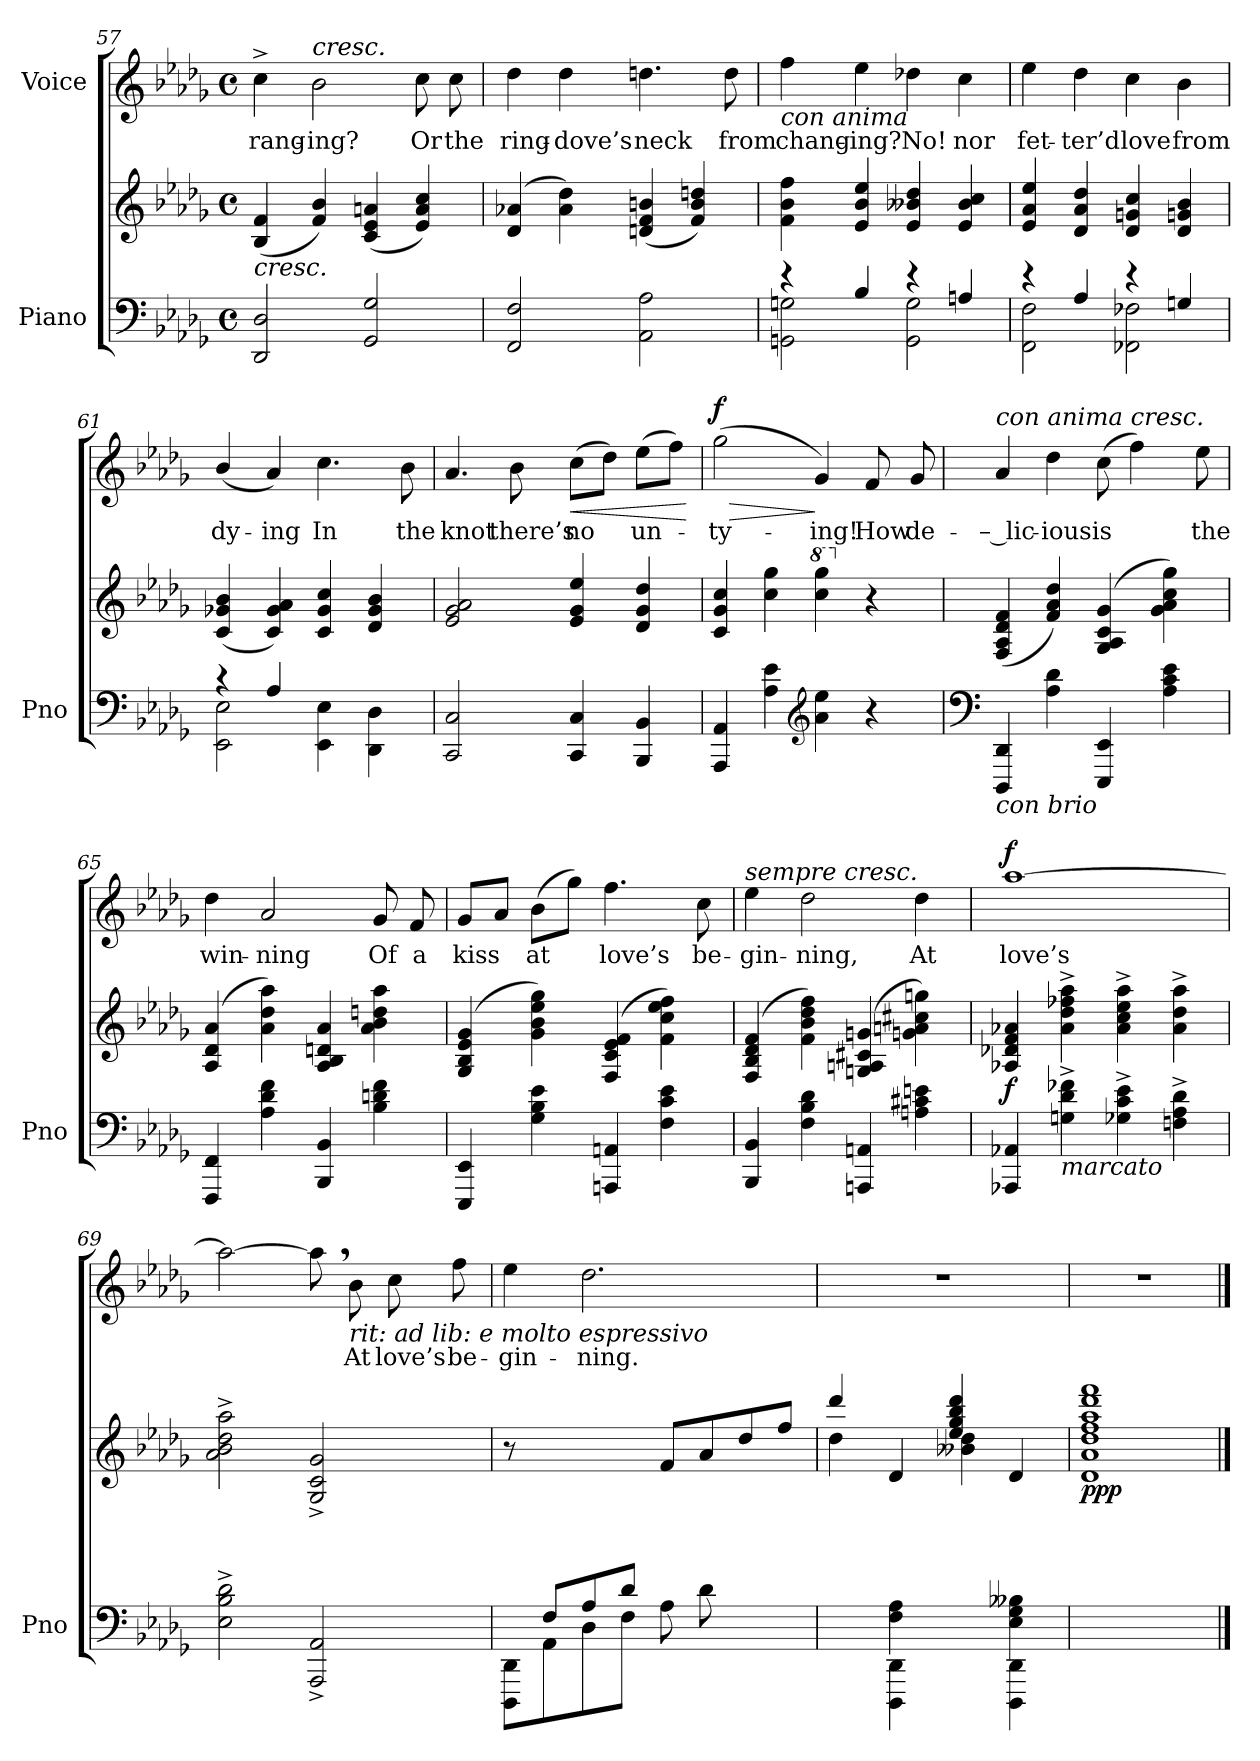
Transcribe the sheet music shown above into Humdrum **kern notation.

**kern	**kern	**dynam	**kern	**text	**dynam
*part2	*part2	*part2	*part1	*part1	*part1
*staff3	*staff2	*staff2/3	*staff1	*staff1	*staff1
*I"Piano	*	*	*I"Voice	*	*
*I'Pno	*	*	*	*	*
*clefF4	*clefG2	*	*clefG2	*	*
*k[b-e-a-d-g-]	*k[b-e-a-d-g-]	*	*k[b-e-a-d-g-]	*	*
*M4/4	*M4/4	*	*M4/4	*	*
*met(c)	*met(c)	*	*met(c)	*	*
=57	=57	=57	=57	=57	=57
!	!LO:TX:b:i:t=cresc.	!	!	!	!
!	!	!	!	!LO:LY:b	!
2DD-/ 2D-/	(>4B-/ 4f/	.	4cc^\	rang-	.
!	!	!	!LO:TX:a:i:t=cresc.	!	!
!	!	!	!	!LO:LY:b	!
.	4f/ 4b-/)	.	2b-\	-ing?	.
2GG-/ 2G-/	(>4c/ 4e-/ 4an/	.	.	.	.
!	!	!	!	!LO:LY:b	!
.	4e-/ 4a/ 4cc/)	.	8cc\	Or	.
!	!	!	!	!LO:LY:b	!
.	.	.	8cc\	the	.
=58	=58	=58	=58	=58	=58
!	!	!	!	!LO:LY:b	!
2FF/ 2F/	(>4d-/ 4a-X/	.	4dd-\	ring-	.
!	!	!	!	!LO:LY:b	!
.	4a-\ 4dd-\)	.	4dd-\	-dove’s	.
!	!	!	!	!LO:LY:b	!
2AA-\ 2A-\	(>4dn/ 4f/ 4bn/	.	4.ddn\	neck	.
.	4f/ 4b/ 4ddn/)	.	.	.	.
!	!	!	!	!LO:LY:b	!
.	.	.	8dd\	from	.
=59	=59	=59	=59	=59	=59
*^	*	*	*	*	*
!	!	!	!	!LO:TX:b:i:t=con anima	!	!
!	!	!	!LO:DY:b	!	!LO:LY:b	!
!	!	!	!LO:DY:n=1:b	!	!	!
4r	2GGn\ 2Gn\	4f\ 4b-\ 4ff\	f other-dynamics	4ff\	chang-	.
!	!	!	!	!	!LO:LY:b	!
4B-/	.	4e-/ 4b-/ 4ee-/	.	4ee-\	-ing?	.
!	!	!	!	!	!LO:LY:b	!
4r	2GG\ 2G\	4e-/ 4b--X/ 4dd-/	.	4dd-X\	No!	.
!	!	!	!	!	!LO:LY:b	!
4An/	.	4e-/ 4b--/ 4cc/	.	4cc\	nor	.
!!LO:LB:g=z
=60	=60	=60	=60	=60	=60	=60
!	!	!	!	!	!LO:LY:b	!
4r	2FF\ 2F\	4e-/ 4a-/ 4ee-/	.	4ee-\	fet-	.
!	!	!	!	!	!LO:LY:b	!
4A-/	.	4d-/ 4a-/ 4dd-/	.	4dd-\	-ter’d	.
!	!	!	!	!	!LO:LY:b	!
4r	2FF-X\ 2F-X\	4d-/ 4gn/ 4cc/	.	4cc\	love	.
!	!	!	!	!	!LO:LY:b	!
4Gn/	.	4d-/ 4gn/ 4b-/	.	4b-\	from	.
=61	=61	=61	=61	=61	=61	=61
!	!	!	!	!	!LO:LY:b	!
4r	2EE-\ 2E-\	(>4c/ 4g-X/ 4b-/	.	(<4b-/	dy-	.
!	!	!	!	!	!LO:LY:b	!
4A-/	.	4c/ 4g-/ 4a-/)	.	4a-/)	-ing	.
!	!	!	!	!	!LO:LY:b	!
4EE-\ 4E-\	2ryy	4c/ 4g-/ 4cc/	.	4.cc\	In	.
4DD-\ 4D-\	.	4d-/ 4g-/ 4b-/	.	.	.	.
!	!	!	!	!	!LO:LY:b	!
.	.	.	.	8b-\	the	.
*v	*v	*	*	*	*	*
=62	=62	=62	=62	=62	=62
!	!	!	!	!LO:LY:b	!
2CC/ 2C/	2e-/ 2g-/ 2a-/	.	4.a-/	knot	.
!	!	!	!	!LO:LY:b	!
.	.	.	8b-\	there’s	.
!	!	!	!	!LO:LY:b	!LO:HP:b
4CC/ 4C/	4e-/ 4g-/ 4ee-/	.	(8cc\L	-no	<
.	.	.	8dd-\J)	.	.
!	!	!	!	!LO:LY:b	!
4BBB-/ 4BB-/	4d-/ 4g-/ 4dd-/	.	(8ee-\L	un-	.
.	.	.	8ff\J)	.	.
.	.	.	.	.	[
=63	=63	=63	=63	=63	=63
!	!	!	!	!LO:LY:b	!LO:HP:b
!	!	!	!	!	!LO:DY:n=1:a
4AAA-/ 4AA-/	4c/ 4g-/ 4cc/	.	(2gg-\	-ty-	> f
4A-\ 4e-\	4cc\ 4gg-\	.	.	.	.
*clefG2	*	*	*	*	*
*	*8va	*	*	*	*
!	!	!	!	!LO:LY:b	!
4a-\ 4ee-\	4ccc\ 4ggg-\	.	4g-/)	-ing!	]
*	*X8va	*	*	*	*
!	!	!	!	!LO:LY:b	!
4r	4r	.	8f/	How	.
!	!	!	!	!LO:LY:b	!
.	.	.	8g-/	de-	.
!!LO:LB:g=z
=64	=64	=64	=64	=64	=64
*clefF4	*	*	*	*	*
!	!	!	!LO:TX:a:i:t=con anima cresc.	!	!
!LO:TX:b:i:t=con brio	!	!	!	!	!
!	!	!	!	!LO:LY:b	!
4DDD-/ 4DD-/	(>4F/ 4A-/ 4d-/ 4f/	.	4a-/	-– lic-	.
!	!	!	!	!LO:LY:b	!
4A-\ 4d-\	4f/ 4a-/ 4dd-/)	.	4dd-\	-ious	.
!	!	!	!	!LO:LY:b	!
4EEE-/ 4EE-/	(>4G-/ 4A-/ 4c/ 4g-/	.	(8cc\	is	.
.	.	.	4ff\)	.	.
4A-\ 4c\ 4e-\	4g-\ 4a-\ 4cc\ 4gg-\)	.	.	.	.
!	!	!	!	!LO:LY:b	!
.	.	.	8ee-\	the	.
=65	=65	=65	=65	=65	=65
!	!	!	!	!LO:LY:b	!
4FFF/ 4FF/	(4A-/ 4d-/ 4a-/	.	4dd-\	win-	.
!	!	!	!	!LO:LY:b	!
4A-\ 4d-\ 4f\	4a-\ 4dd-\ 4aa-\)	.	2a-/	-ning	.
4BBB-/ 4BB-/	4A-/ 4B-/ 4dn/ 4a-/	.	.	.	.
!	!	!	!	!LO:LY:b	!
4B-\ 4dn\ 4f\	4a-\ 4b-\ 4ddn\ 4aa-\	.	8g-/	Of	.
!	!	!	!	!LO:LY:b	!
.	.	.	8f/	a	.
=66	=66	=66	=66	=66	=66
!	!	!	!	!LO:LY:b	!
4EEE-/ 4EE-/	(4G-/ 4B-/ 4e-/ 4g-/	.	8g-/L	kiss	.
.	.	.	8a-/J	.	.
!	!	!	!	!LO:LY:b	!
4G-\ 4B-\ 4e-\	4g-\ 4b-\ 4ee-\ 4gg-\)	.	(8b-\L	at	.
.	.	.	8gg-\J)	.	.
!	!	!	!	!LO:LY:b	!
4AAAn/ 4AAn/	(4F/ 4c/ 4e-/ 4f/	.	4.ff\	love’s	.
4F\ 4c\ 4e-\	4f\ 4cc\ 4ee-\ 4ff\)	.	.	.	.
!	!	!	!	!LO:LY:b	!
.	.	.	8cc\	be-	.
=67	=67	=67	=67	=67	=67
!	!	!	!LO:TX:a:i:t=sempre cresc.	!	!
!	!	!	!	!LO:LY:b	!
4BBB-/ 4BB-/	(4F/ 4B-/ 4d-/ 4f/	.	4ee-\	-gin-	.
!	!	!	!	!LO:LY:b	!
4F\ 4B-\ 4d-\	4f\ 4b-\ 4dd-\ 4ff\)	.	2dd-\	-ning,	.
4AAAn/ 4AAn/	(4Gn/ 4An/ 4c#X/ 4gn/	.	.	.	.
!	!	!	!	!LO:LY:b	!
4An\ 4c#X\ 4en\	4gn\ 4an\ 4cc#X\ 4ggn\)	.	4dd-\	At	.
!!LO:LB:g=z
=68	=68	=68	=68	=68	=68
!	!	!LO:DY:b	!	!LO:LY:b	!LO:DY:a
4AAA-X/ 4AA-X/	4A-X/ 4d-X/ 4f/ 4a-X/	f	[1aa-	love’s	f
!LO:TX:b:i:t=marcato	!	!	!	!	!
4Gn\^< 4d-\^< 4f-X\^<	4a-\^ 4dd-\^ 4ff-X\^ 4aa-\^	.	.	.	.
4G-X\^< 4c\^< 4e-\^<	4a-\^ 4cc\^ 4ee-\^ 4aa-\^	.	.	.	.
4Fn\^< 4A-\^< 4d-\^<	4a-\^ 4dd-\^ 4aa-\^	.	.	.	.
=69	=69	=69	=69	=69	=69
2E-\^< 2B-\^< 2d-\^<	2a-\^ 2b-\^ 2dd-\^ 2aa-\^	.	2aa-\_	.	.
2AAA-/^ 2AA-/^	2G-/^> 2c/^> 2g-/^>	.	8aa-,\]	.	.
!	!	!	!LO:TX:b:i:t=rit&colon; ad lib&colon; e molto espressivo	!	!
!	!	!	!	!LO:LY:b	!
.	.	.	8b-\	At	.
!	!	!	!	!LO:LY:b	!
.	.	.	8cc\	love’s	.
!	!	!	!	!LO:LY:b	!
.	.	.	8ff\	be-	.
=70	=70	=70	=70	=70	=70
*^	*^	*	*	*	*
!	!	!	!	!	!	!LO:LY:b	!
8ryy	8DDD-\ 8DD-\L	8r	2.ryy	.	4ee-\	-gin-	.
8F/L	8AA-\	4.ryy	.	.	.	.	.
!	!	!	!	!	!	!LO:LY:b	!
8A-/	8D-\	.	.	.	2.dd-\	-ning.	.
8d-/J	8F\J	.	.	.	.	.	.
4ryy	8A-\L	8f/L	.	.	.	.	.
.	8d-\	8a-/	.	.	.	.	.
4ryy	4ryy	8dd-/	8f\	.	.	.	.
.	.	8ff/J	8a-\J	.	.	.	.
=71	=71	=71	=71	=71	=71	=71	=71
*	*	*	*^	*	*	*	*
4ryy	4ryy	4ddd-/	4ryy	4dd-\	.	1r	.	.
4F\ 4A-\	4DDD-\ 4DD-\	4d-/	4ryy	4ryy	.	.	.	.
4ryy	4ryy	4ee-/ 4gg-/ 4bb-/ 4ddd-/	4ryy	4b--X\ 4dd-\	.	.	.	.
4E-\ 4G-\ 4B--X\	4DDD-\ 4DD-\	4d-/	4ryy	4ryy	.	.	.	.
=72	=72	=72	=72	=72	=72	=72	=72	=72
!	!	!	!	!	!LO:DY:b	!	!	!
*v	*v	*	*	*	*	*	*	*
*	*	*v	*v	*	*	*	*
1ryy	1ff 1aa- 1ddd- 1fff	1d- 1a- 1dd-	ppp	1r	.	.
*	*v	*v	*	*	*	*
==	==	==	==	==	==
*-	*-	*-	*-	*-	*-
